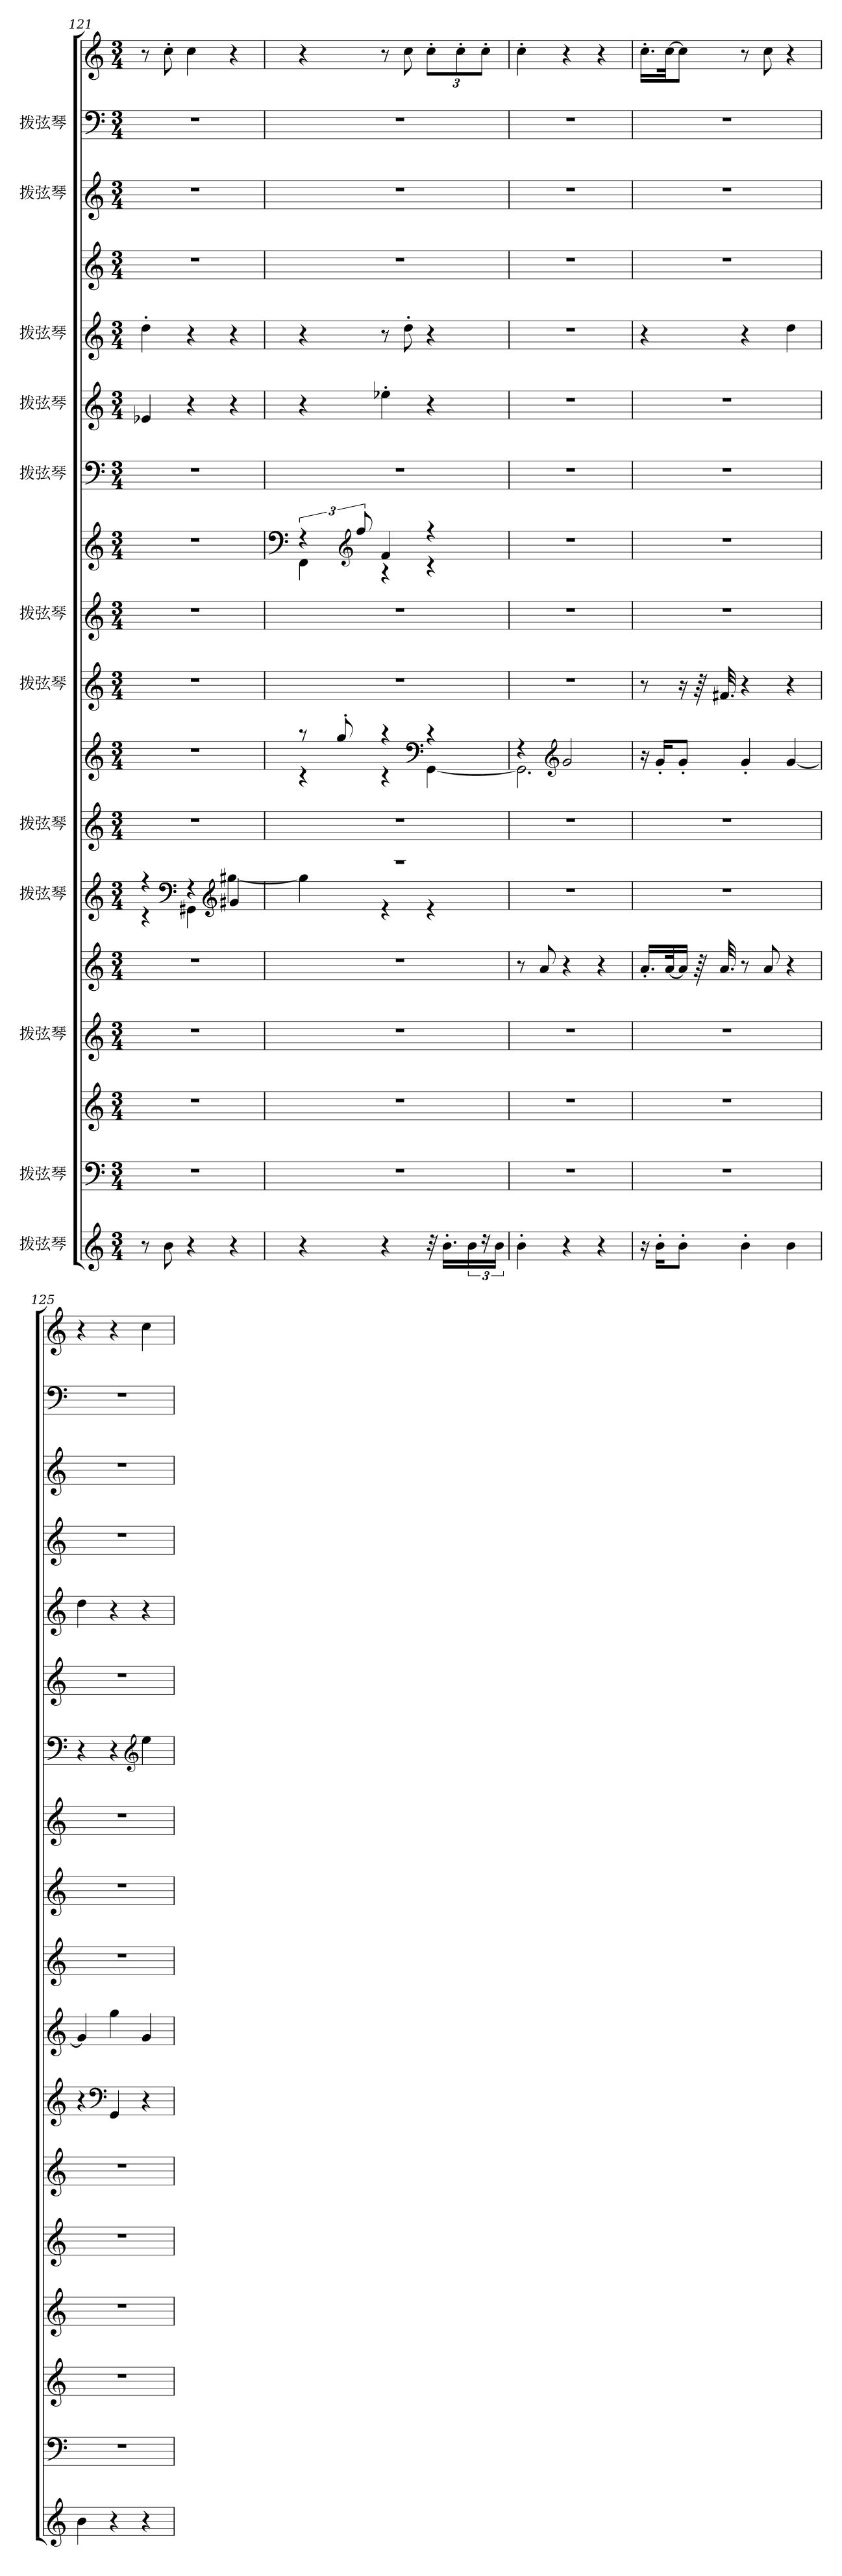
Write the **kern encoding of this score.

**kern	**kern	**kern	**kern	**kern	**kern	**kern	**kern	**kern	**kern	**kern	**kern	**kern	**kern	**kern	**kern	**kern	**kern
*part12	*part11	*part11	*part10	*part10	*part9	*part8	*part8	*part7	*part6	*part6	*part5	*part4	*part3	*part3	*part2	*part1	*part1
*staff18	*staff17	*staff16	*staff15	*staff14	*staff13	*staff12	*staff11	*staff10	*staff9	*staff8	*staff7	*staff6	*staff5	*staff4	*staff3	*staff2	*staff1
*I"拨弦琴	*I"拨弦琴	*	*I"拨弦琴	*	*I"拨弦琴	*I"拨弦琴	*	*I"拨弦琴	*I"拨弦琴	*	*I"拨弦琴	*I"拨弦琴	*I"拨弦琴	*	*I"拨弦琴	*I"拨弦琴	*
!!LO:PB:g=z
*clefG2	*clefF4	*clefG2	*clefG2	*clefG2	*clefG2	*clefG2	*clefG2	*clefG2	*clefG2	*clefG2	*clefF4	*clefG2	*clefG2	*clefG2	*clefG2	*clefF4	*clefG2
*k[]	*k[]	*k[]	*k[]	*k[]	*k[]	*k[]	*k[]	*k[]	*k[]	*k[]	*k[]	*k[]	*k[]	*k[]	*k[]	*k[]	*k[]
*M3/4	*M3/4	*M3/4	*M3/4	*M3/4	*M3/4	*M3/4	*M3/4	*M3/4	*M3/4	*M3/4	*M3/4	*M3/4	*M3/4	*M3/4	*M3/4	*M3/4	*M3/4
=121	=121	=121	=121	=121	=121	=121	=121	=121	=121	=121	=121	=121	=121	=121	=121	=121	=121
*	*	*	*	*	*^	*	*	*	*	*	*	*	*	*	*	*	*
8r	2.r	2.r	2.r	2.r	4r	4r	2.r	2.r	2.r	2.r	2.r	2.r	4e-X/	4dd'\	2.r	2.r	2.r	8r
8b\	.	.	.	.	.	.	.	.	.	.	.	.	.	.	.	.	.	8cc'\
*	*	*	*	*	*clefF4	*	*	*	*	*	*	*	*	*	*	*	*	*
4r	.	.	.	.	4r	4GG#X\	.	.	.	.	.	.	4r	4r	.	.	.	4cc\
*	*	*	*	*	*clefG2	*	*	*	*	*	*	*	*	*	*	*	*	*
4r	.	.	.	.	4g#X/	[4gg#X\	.	.	.	.	.	.	4r	4r	.	.	.	4r
=122	=122	=122	=122	=122	=122	=122	=122	=122	=122	=122	=122	=122	=122	=122	=122	=122	=122	=122
*	*	*	*	*	*	*	*	*	*	*	*clefF4	*	*	*	*	*	*	*
*	*	*	*	*	*	*	*	*^	*	*	*^	*	*	*	*	*	*	*
4r	2.r	2.r	2.r	2.r	2.r	4gg#\]	2.r	8r	4r	2.r	2.r	6r	4FF\	2.r	4r	4r	2.r	2.r	2.r	4r
.	.	.	.	.	.	.	.	8gg'/	.	.	.	.	.	.	.	.	.	.	.	.
*	*	*	*	*	*	*	*	*	*	*	*	*clefG2	*	*	*	*	*	*	*	*
.	.	.	.	.	.	.	.	.	.	.	.	12ff/	.	.	.	.	.	.	.	.
4r	.	.	.	.	.	4r	.	4r	4r	.	.	4f/	4r	.	4ee-X'\	8r	.	.	.	8r
.	.	.	.	.	.	.	.	.	.	.	.	.	.	.	.	8dd'\	.	.	.	8cc\
*	*	*	*	*	*	*	*	*clefF4	*	*	*	*	*	*	*	*	*	*	*	*
*	*	*	*	*	*	*	*	*	*	*	*	*	*	*	*	*	*	*	*	*Xbrackettup
32r	.	.	.	.	.	4r	.	4r	[4GG\	.	.	4r	4r	.	4r	4r	.	.	.	12cc'\L
16.b'\LL	.	.	.	.	.	.	.	.	.	.	.	.	.	.	.	.	.	.	.	.
.	.	.	.	.	.	.	.	.	.	.	.	.	.	.	.	.	.	.	.	12cc'\
24b\JJ	.	.	.	.	.	.	.	.	.	.	.	.	.	.	.	.	.	.	.	.
24r	.	.	.	.	.	.	.	.	.	.	.	.	.	.	.	.	.	.	.	12cc'\J
24b\	.	.	.	.	.	.	.	.	.	.	.	.	.	.	.	.	.	.	.	.
*	*	*	*	*	*v	*v	*	*	*	*	*	*v	*v	*	*	*	*	*	*	*
=123	=123	=123	=123	=123	=123	=123	=123	=123	=123	=123	=123	=123	=123	=123	=123	=123	=123	=123
4b'\	2.r	2.r	2.r	8r	2.r	2.r	4r	2.GG\]	2.r	2.r	2.r	2.r	2.r	2.r	2.r	2.r	2.r	4cc'\
.	.	.	.	8a/	.	.	.	.	.	.	.	.	.	.	.	.	.	.
*	*	*	*	*	*	*	*clefG2	*	*	*	*	*	*	*	*	*	*	*
4r	.	.	.	4r	.	.	2g/	.	.	.	.	.	.	.	.	.	.	4r
4r	.	.	.	4r	.	.	.	.	.	.	.	.	.	.	.	.	.	4r
*	*	*	*	*	*	*	*v	*v	*	*	*	*	*	*	*	*	*	*
=124	=124	=124	=124	=124	=124	=124	=124	=124	=124	=124	=124	=124	=124	=124	=124	=124	=124
16r	2.r	2.r	2.r	16.a'/LL	2.r	2.r	16r	8r	2.r	2.r	2.r	2.r	4r	2.r	2.r	2.r	16.cc'\LL
16b'\KL	.	.	.	.	.	.	16g'/KL	.	.	.	.	.	.	.	.	.	.
.	.	.	.	[32a/K	.	.	.	.	.	.	.	.	.	.	.	.	[32cc\JK
8b'\J	.	.	.	16a/JJ]	.	.	8g'/J	16r	.	.	.	.	.	.	.	.	8cc\J]
.	.	.	.	64r	.	.	.	64r	.	.	.	.	.	.	.	.	.
.	.	.	.	32.a/	.	.	.	32.f#X/	.	.	.	.	.	.	.	.	.
4b'\	.	.	.	8r	.	.	4g'/	4r	.	.	.	.	4r	.	.	.	8r
.	.	.	.	8a/	.	.	.	.	.	.	.	.	.	.	.	.	8cc\
4b\	.	.	.	4r	.	.	[4g/	4r	.	.	.	.	4dd\	.	.	.	4r
!!LO:PB:g=z
=125	=125	=125	=125	=125	=125	=125	=125	=125	=125	=125	=125	=125	=125	=125	=125	=125	=125
4b\	2.r	2.r	2.r	2.r	2.r	4r	4g/]	2.r	2.r	2.r	4r	2.r	4dd\	2.r	2.r	2.r	4r
*	*	*	*	*	*	*clefF4	*	*	*	*	*	*	*	*	*	*	*
4r	.	.	.	.	.	4GG/	4gg\	.	.	.	4r	.	4r	.	.	.	4r
*	*	*	*	*	*	*	*	*	*	*	*clefG2	*	*	*	*	*	*
4r	.	.	.	.	.	4r	4g/	.	.	.	4ee\	.	4r	.	.	.	4cc\
=	=	=	=	=	=	=	=	=	=	=	=	=	=	=	=	=	=
*-	*-	*-	*-	*-	*-	*-	*-	*-	*-	*-	*-	*-	*-	*-	*-	*-	*-
